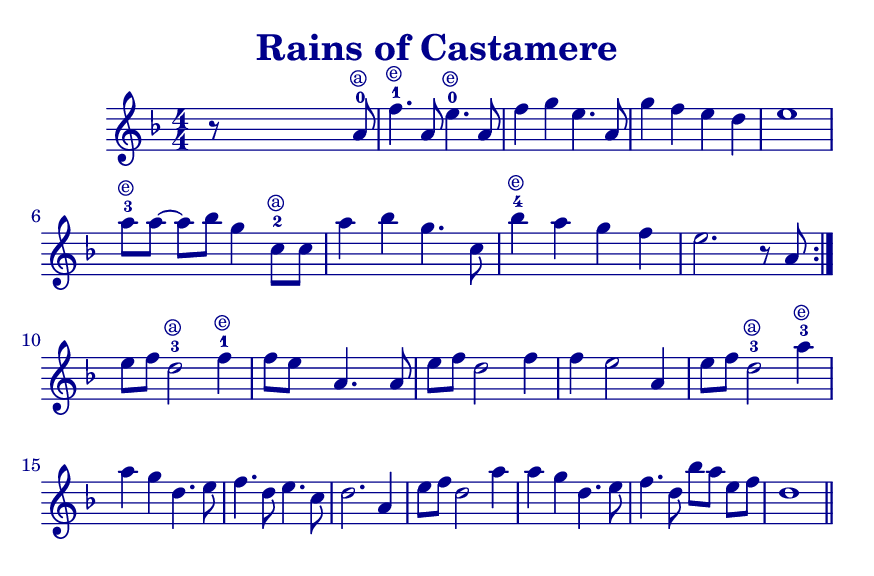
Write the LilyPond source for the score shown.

\version "2.18.2"

#(define (override-color-for-all-grobs color)
  (lambda (context)
   (let loop ((x all-grob-descriptions))
    (if (not (null? x))
     (let ((grob-name (caar x)))
      (ly:context-pushpop-property context grob-name 'color color)
      (loop (cdr x)))))))


\header {
    title =  \markup \with-color #(x11-color 'DarkBlue) "Rains of Castamere"
    subsubtitle = ""
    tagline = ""
    % tagline = \markup {
    %     Engraved at
    %     \simple #(strftime "%Y-%m-%d" (localtime (current-time)))
    %     with \with-url #"http://lilypond.org/"
    %     \line { LilyPond \simple #(lilypond-version) (http://lilypond.org/) }
    % }
}


\paper {

    fonts = #
    (make-pango-font-tree
     "Century Schoolbook L"
     "Century Schoolbook L"
     "Century Schoolbook L"
     (/ (* staff-height pt) 2.5))

    #(set-paper-size "a5")
    
}

global = {
    \time 4/4
}

\score {
    \new StaffGroup \relative a' \repeat volta 1   {
        \override Score.Script.font-size = #1
        \override Score.BarNumber.color = #(x11-color 'DarkBlue)
        \applyContext #(override-color-for-all-grobs (x11-color 'DarkBlue))
        \numericTimeSignature
        \key f \major
       

        r8 s4 s2 a8-0 ^\markup \tiny \circle  { a }  | %  \upbow

        f'4.-1 ^\markup \tiny \circle  { e } a,8 e'4.-0 ^\markup \tiny \circle { e } a,8 |
        f'4 g4 e4. a,8 |
        g'4 f4 e4 d4 |
        e1 |
        \break

        \omit Accidental % omit natural marks (Auflösungszeichen)
        a8-3 ^\markup \tiny \circle  { e } [ a8] ~ a8[ b8] g4  c,8-2 ^\markup \tiny \circle  { a }[ c8] |
        a'4 b4 g4. c,8 |
        b'4-4 ^\markup \tiny \circle  { e }  a4 g4  f4 |
        e2. r8 a,8 |
        \set Score.repeatCommands = #'(end-repeat)
        \break

        e'[ f] d2-3 ^\markup \tiny \circle  { a }  f4-1 ^\markup \tiny \circle  { e }  |
        f8[e] s8  a,4. s8 a8 |

        e'[f] d2 f4 |
        f4 e2 a,4 |

        e'8[ f8] d2-3 ^\markup \tiny \circle  { a }  a'4-3 ^\markup \tiny \circle  { e }  |
        a g d4. e8 |
        f4. d8 e4. c8 |
        d2. a4 |

        e'8[ f8] d2 a'4 |
        a4 g d4. e8 |

        f4. d8 b'[ a] e[ f] |

        d1
        \bar "||"
    }
}

